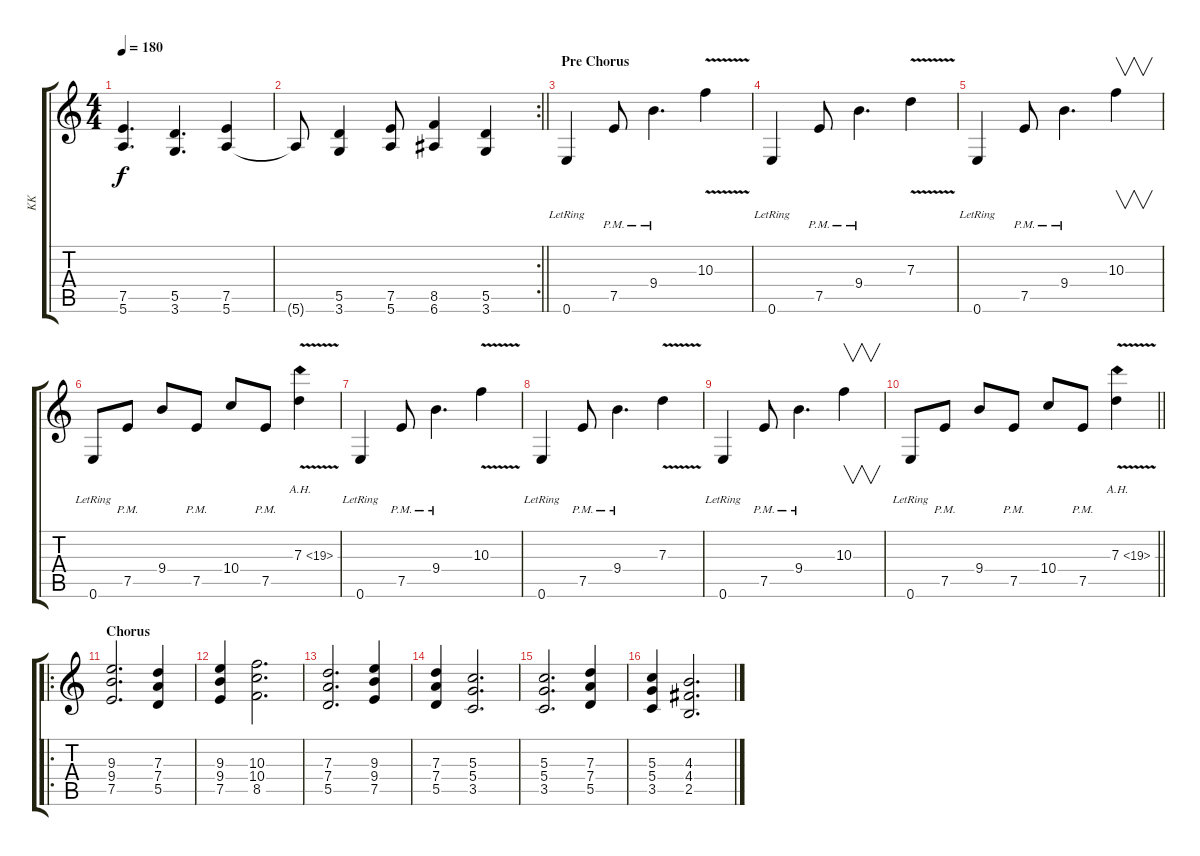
\track ("KK" "KK") {instrument overdrivenguitar}
\staff {score tabs}
\tuning (E4 B3 G3 D3 A2 E2) {hide}
\ts (4 4)
\tempo 180
\clef g2
\ks c
(7.5 5.6).4{d dy f} (5.5 3.6).4{d} (7.5 5.6).4 |
\rc 2
\barLineRight lightlight
5.6{t}.8 (5.5 3.6).4 (7.5 5.6).8 (8.5 6.6).4 (5.5 3.6).4 |
\section ("" "Pre Chorus")
0.6{lr}.4 7.5{pm}.8 9.4{pm}.4{d} 10.3{v}.4 |
0.6{lr}.4 7.5{pm}.8 9.4{pm}.4{d} 7.3{v}.4 |
0.6{lr}.4 7.5{pm}.8 9.4{pm}.4{d} 10.3.4{v} |
0.6{lr}.8 7.5{pm}.8 9.4.8 7.5{pm}.8 10.4.8 7.5{pm}.8 7.3{ah 12 v}.4 |
0.6{lr}.4 7.5{pm}.8 9.4{pm}.4{d} 10.3{v}.4 |
0.6{lr}.4 7.5{pm}.8 9.4{pm}.4{d} 7.3{v}.4 |
0.6{lr}.4 7.5{pm}.8 9.4{pm}.4{d} 10.3.4{v} |
\barLineRight lightlight
0.6{lr}.8 7.5{pm}.8 9.4.8 7.5{pm}.8 10.4.8 7.5{pm}.8 7.3{ah 12 v}.4 |
\ro
\section ("" "Chorus")
(9.3 9.4 7.5).2{d} (7.3 7.4 5.5).4 |
(9.3 9.4 7.5).4 (10.3 10.4 8.5).2{d} |
(7.3 7.4 5.5).2{d} (9.3 9.4 7.5).4 |
(7.3 7.4 5.5).4 (5.3 5.4 3.5).2{d} |
(5.3 5.4 3.5).2{d} (7.3 7.4 5.5).4 |
(5.3 5.4 3.5).4 (4.3 4.4 2.5).2{d}
